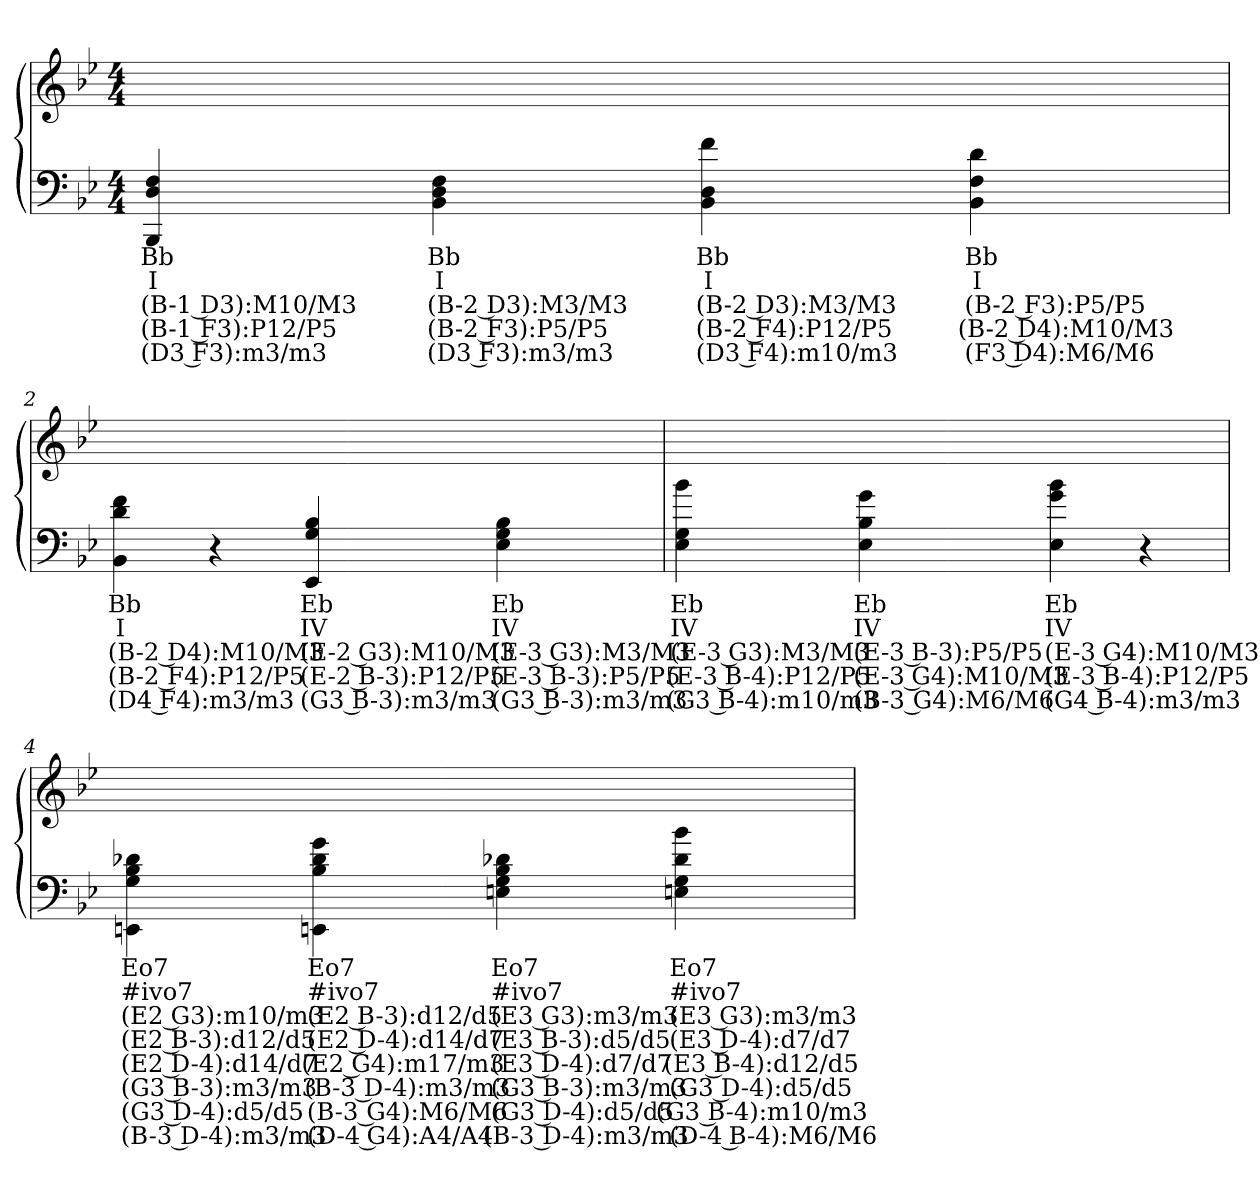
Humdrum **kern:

**kern	**text	**text	**text	**text	**text	**text	**text	**text	**kern
*part2	*part2	*part2	*part2	*part2	*part2	*part2	*part2	*part2	*part1
*staff2	*staff2	*staff2	*staff2	*staff2	*staff2	*staff2	*staff2	*staff2	*staff1
*clefF4	*	*	*	*	*	*	*	*	*clefG2
*k[b-e-]	*	*	*	*	*	*	*	*	*k[b-e-]
*B-:	*	*	*	*	*	*	*	*	*B-:
*M4/4	*	*	*	*	*	*	*	*	*M4/4
*MM60	*	*	*	*	*	*	*	*	*MM60
=1	=1	=1	=1	=1	=1	=1	=1	=1	=1
4BBB- 4D 4F	Bb	I	(B-1 D3):M10/M3	(B-1 F3):P12/P5	(D3 F3):m3/m3	.	.	.	1ryy
4BB- 4D 4F	Bb	I	(B-2 D3):M3/M3	(B-2 F3):P5/P5	(D3 F3):m3/m3	.	.	.	.
4BB- 4D 4f	Bb	I	(B-2 D3):M3/M3	(B-2 F4):P12/P5	(D3 F4):m10/m3	.	.	.	.
4BB- 4F 4d	Bb	I	(B-2 F3):P5/P5	(B-2 D4):M10/M3	(F3 D4):M6/M6	.	.	.	.
=2	=2	=2	=2	=2	=2	=2	=2	=2	=2
4BB- 4d 4f	Bb	I	(B-2 D4):M10/M3	(B-2 F4):P12/P5	(D4 F4):m3/m3	.	.	.	1ryy
4r	.	.	.	.	.	.	.	.	.
4EE- 4G 4B-	Eb	IV	(E-2 G3):M10/M3	(E-2 B-3):P12/P5	(G3 B-3):m3/m3	.	.	.	.
4E- 4G 4B-	Eb	IV	(E-3 G3):M3/M3	(E-3 B-3):P5/P5	(G3 B-3):m3/m3	.	.	.	.
=3	=3	=3	=3	=3	=3	=3	=3	=3	=3
4E- 4G 4b-	Eb	IV	(E-3 G3):M3/M3	(E-3 B-4):P12/P5	(G3 B-4):m10/m3	.	.	.	1ryy
4E- 4B- 4g	Eb	IV	(E-3 B-3):P5/P5	(E-3 G4):M10/M3	(B-3 G4):M6/M6	.	.	.	.
4E- 4g 4b-	Eb	IV	(E-3 G4):M10/M3	(E-3 B-4):P12/P5	(G4 B-4):m3/m3	.	.	.	.
4r	.	.	.	.	.	.	.	.	.
=4	=4	=4	=4	=4	=4	=4	=4	=4	=4
4EEn 4G 4B- 4d-X	Eo7	#ivo7	(E2 G3):m10/m3	(E2 B-3):d12/d5	(E2 D-4):d14/d7	(G3 B-3):m3/m3	(G3 D-4):d5/d5	(B-3 D-4):m3/m3	1ryy
4EEn 4B- 4d- 4g	Eo7	#ivo7	(E2 B-3):d12/d5	(E2 D-4):d14/d7	(E2 G4):m17/m3	(B-3 D-4):m3/m3	(B-3 G4):M6/M6	(D-4 G4):A4/A4	.
4En 4G 4B- 4d-X	Eo7	#ivo7	(E3 G3):m3/m3	(E3 B-3):d5/d5	(E3 D-4):d7/d7	(G3 B-3):m3/m3	(G3 D-4):d5/d5	(B-3 D-4):m3/m3	.
4En 4G 4d- 4b-	Eo7	#ivo7	(E3 G3):m3/m3	(E3 D-4):d7/d7	(E3 B-4):d12/d5	(G3 D-4):d5/d5	(G3 B-4):m10/m3	(D-4 B-4):M6/M6	.
=	=	=	=	=	=	=	=	=	=
*-	*-	*-	*-	*-	*-	*-	*-	*-	*-
